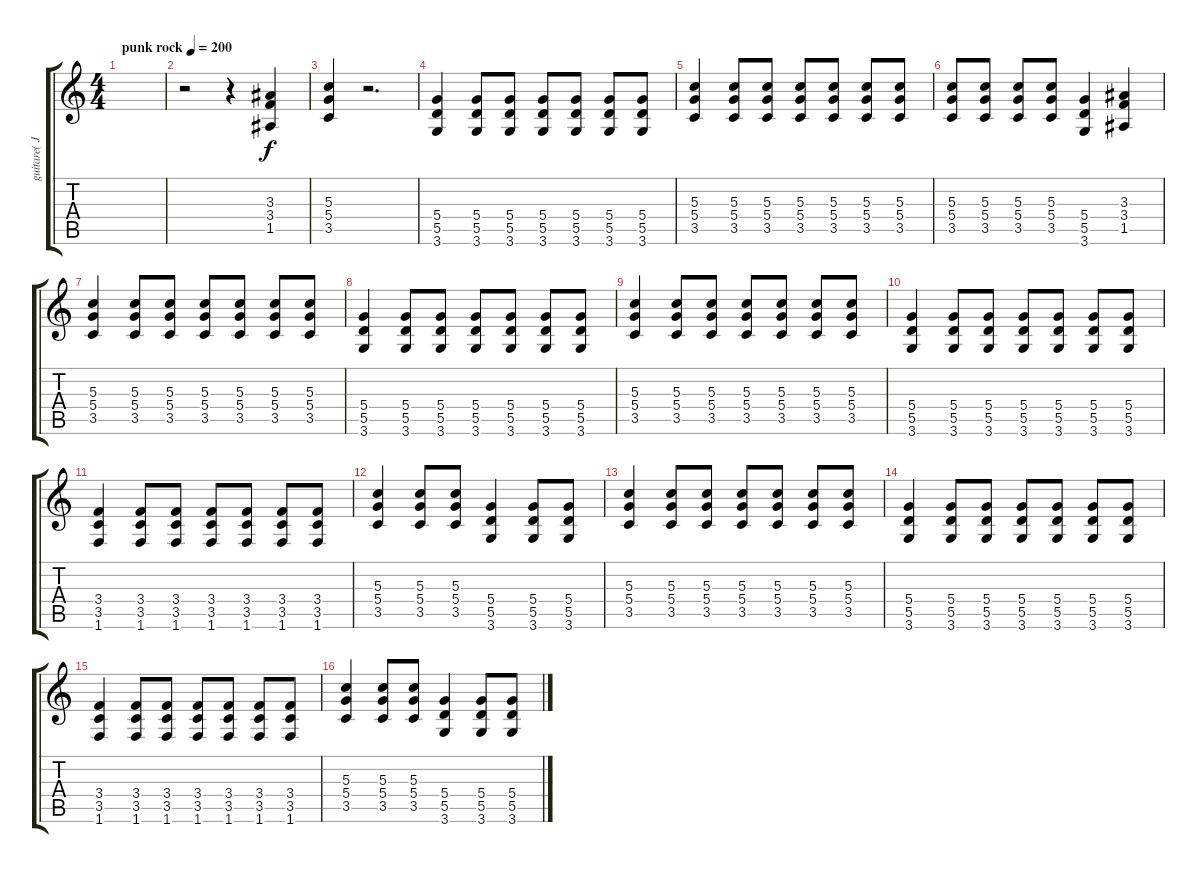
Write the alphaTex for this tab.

\track ("guitare( Jake )" "guitare( J") {instrument distortionguitar}
\staff {score tabs}
\tuning (E4 B3 G3 D3 A2 E2) {hide}
\ts (4 4)
\tempo (200 "punk rock")
\clef g2
\ks c
|
r.2 r.4 (3.3 3.4 1.5).4 |
(5.3 5.4 3.5).4 r.2{d} |
(5.4 5.5 3.6).4 (5.4 5.5 3.6).8 (5.4 5.5 3.6).8 (5.4 5.5 3.6).8 (5.4 5.5 3.6).8 (5.4 5.5 3.6).8 (5.4 5.5 3.6).8 |
(5.3 5.4 3.5).4 (5.3 5.4 3.5).8 (5.3 5.4 3.5).8 (5.3 5.4 3.5).8 (5.3 5.4 3.5).8 (5.3 5.4 3.5).8 (5.3 5.4 3.5).8 |
(5.3 5.4 3.5).8 (5.3 5.4 3.5).8 (5.3 5.4 3.5).8 (5.3 5.4 3.5).8 (5.4 5.5 3.6).4 (3.3 3.4 1.5).4 |
(5.3 5.4 3.5).4 (5.3 5.4 3.5).8 (5.3 5.4 3.5).8 (5.3 5.4 3.5).8 (5.3 5.4 3.5).8 (5.3 5.4 3.5).8 (5.3 5.4 3.5).8 |
(5.4 5.5 3.6).4 (5.4 5.5 3.6).8 (5.4 5.5 3.6).8 (5.4 5.5 3.6).8 (5.4 5.5 3.6).8 (5.4 5.5 3.6).8 (5.4 5.5 3.6).8 |
(5.3 5.4 3.5).4 (5.3 5.4 3.5).8 (5.3 5.4 3.5).8 (5.3 5.4 3.5).8 (5.3 5.4 3.5).8 (5.3 5.4 3.5).8 (5.3 5.4 3.5).8 |
(5.4 5.5 3.6).4 (5.4 5.5 3.6).8 (5.4 5.5 3.6).8 (5.4 5.5 3.6).8 (5.4 5.5 3.6).8 (5.4 5.5 3.6).8 (5.4 5.5 3.6).8 |
(3.4 3.5 1.6).4 (3.4 3.5 1.6).8 (3.4 3.5 1.6).8 (3.4 3.5 1.6).8 (3.4 3.5 1.6).8 (3.4 3.5 1.6).8 (3.4 3.5 1.6).8 |
(5.3 5.4 3.5).4 (5.3 5.4 3.5).8 (5.3 5.4 3.5).8 (5.4 5.5 3.6).4 (5.4 5.5 3.6).8 (5.4 5.5 3.6).8 |
(5.3 5.4 3.5).4 (5.3 5.4 3.5).8 (5.3 5.4 3.5).8 (5.3 5.4 3.5).8 (5.3 5.4 3.5).8 (5.3 5.4 3.5).8 (5.3 5.4 3.5).8 |
(5.4 5.5 3.6).4 (5.4 5.5 3.6).8 (5.4 5.5 3.6).8 (5.4 5.5 3.6).8 (5.4 5.5 3.6).8 (5.4 5.5 3.6).8 (5.4 5.5 3.6).8 |
(3.4 3.5 1.6).4 (3.4 3.5 1.6).8 (3.4 3.5 1.6).8 (3.4 3.5 1.6).8 (3.4 3.5 1.6).8 (3.4 3.5 1.6).8 (3.4 3.5 1.6).8 |
(5.3 5.4 3.5).4 (5.3 5.4 3.5).8 (5.3 5.4 3.5).8 (5.4 5.5 3.6).4 (5.4 5.5 3.6).8 (5.4 5.5 3.6).8
